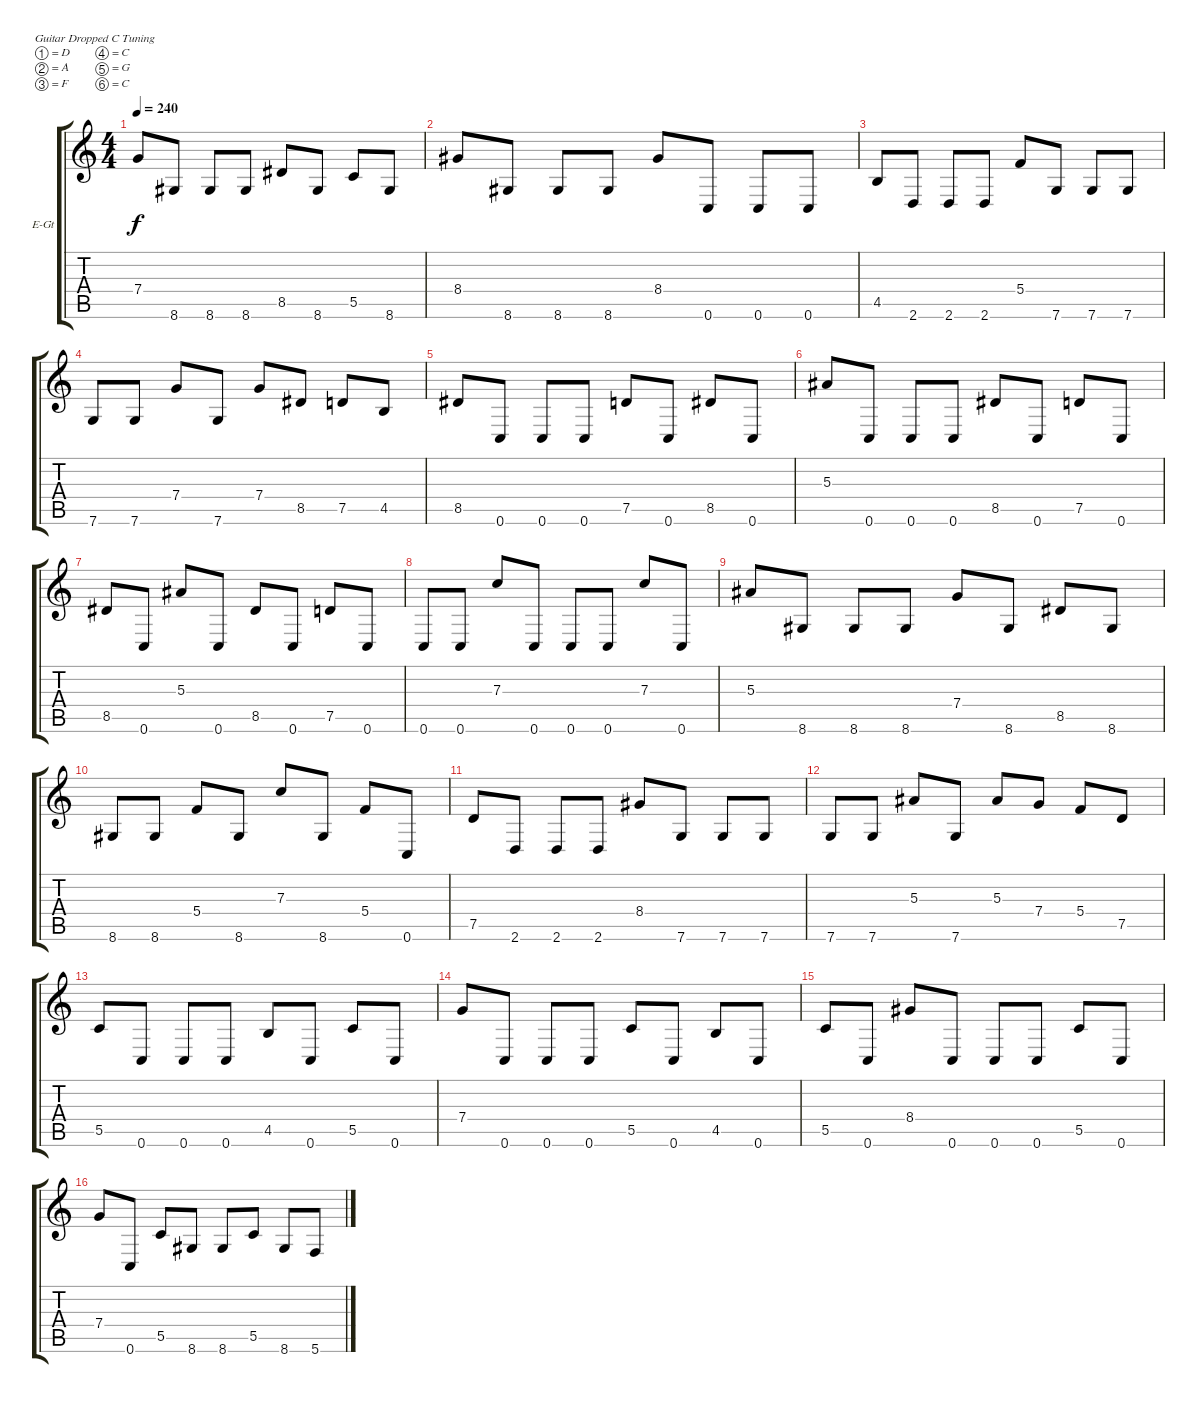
\bracketExtendMode groupsimilarinstruments
\firstSystemTrackNameOrientation horizontal
\otherSystemsTrackNameOrientation horizontal
\track ("Earnie" "E-Gt") {instrument overdrivenguitar}
\staff {score tabs}
\tuning (D4 A3 F3 C3 G2 C2)
\ts (4 4)
\tempo 240
\clef g2
\ks c
7.4.8{dy f} 8.6.8 8.6.8 8.6.8 8.5.8 8.6.8 5.5.8 8.6.8 |
8.4.8 8.6.8 8.6.8 8.6.8 8.4.8 0.6.8 0.6.8 0.6.8 |
4.5.8 2.6.8 2.6.8 2.6.8 5.4.8 7.6.8 7.6.8 7.6.8 |
7.6.8 7.6.8 7.4.8 7.6.8 7.4.8 8.5.8 7.5.8 4.5.8 |
8.5.8 0.6.8 0.6.8 0.6.8 7.5.8 0.6.8 8.5.8 0.6.8 |
5.3.8 0.6.8 0.6.8 0.6.8 8.5.8 0.6.8 7.5.8 0.6.8 |
8.5.8 0.6.8 5.3.8 0.6.8 8.5.8 0.6.8 7.5.8 0.6.8 |
0.6.8 0.6.8 7.3.8 0.6.8 0.6.8 0.6.8 7.3.8 0.6.8 |
5.3.8 8.6.8 8.6.8 8.6.8 7.4.8 8.6.8 8.5.8 8.6.8 |
8.6.8 8.6.8 5.4.8 8.6.8 7.3.8 8.6.8 5.4.8 0.6.8 |
7.5.8 2.6.8 2.6.8 2.6.8 8.4.8 7.6.8 7.6.8 7.6.8 |
7.6.8 7.6.8 5.3.8 7.6.8 5.3.8 7.4.8 5.4.8 7.5.8 |
5.5.8 0.6.8 0.6.8 0.6.8 4.5.8 0.6.8 5.5.8 0.6.8 |
7.4.8 0.6.8 0.6.8 0.6.8 5.5.8 0.6.8 4.5.8 0.6.8 |
5.5.8 0.6.8 8.4.8 0.6.8 0.6.8 0.6.8 5.5.8 0.6.8 |
7.4.8 0.6.8 5.5.8 8.6.8 8.6.8 5.5.8 8.6.8 5.6.8
